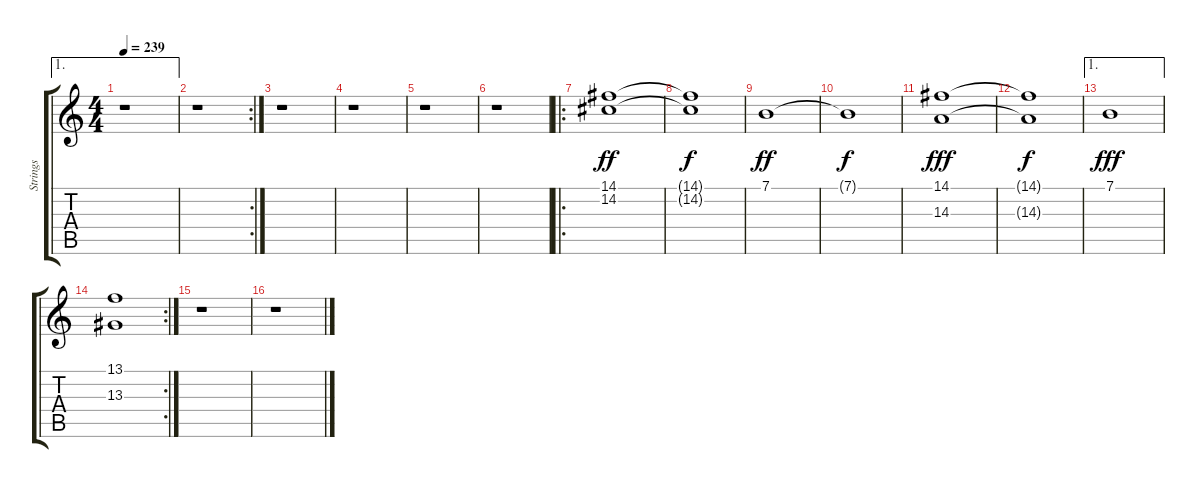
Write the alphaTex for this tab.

\track ("Strings" "Strings") {instrument synthstrings2}
\staff {score tabs}
\tuning (E4 B3 G3 D3 A2 E2) {hide}
\ae 1
\ts (4 4)
\tempo 239
\clef g2
\ks c
r.1{dy f} |
\rc 2
r.1 |
r.1 |
r.1 |
r.1 |
r.1 |
\ro
(14.1 14.2).1{dy ff} |
(14.1{t} 14.2{t}).1{dy f} |
7.1.1{dy ff} |
7.1{t}.1{dy f} |
(14.1 14.3).1{dy fff} |
(14.1{t} 14.3{t}).1{dy f} |
\ae 1
7.1.1{dy fff} |
\rc 2
(13.1 13.3).1 |
r.1 |
r.1
